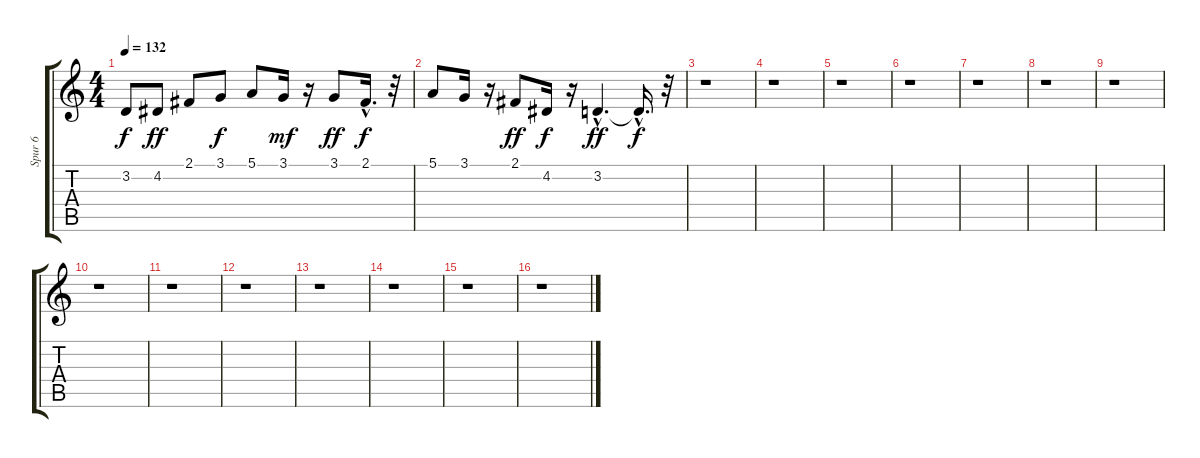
\track ("Spur 6" "Spur 6") {instrument sitar}
\staff {score tabs}
\tuning (E4 B3 G3 D3 A2 E2) {hide}
\ts (4 4)
\tempo 132
\clef g2
\ks c
3.2.8{dy f} 4.2.8{dy ff} 2.1.8 3.1.8{dy f} 5.1.8 3.1.16{dy mf} r.16 3.1.8{dy ff} 2.1{hac}.16{d dy f} r.32 |
5.1.8 3.1.16 r.16 2.1.8{dy ff} 4.2.16{dy f} r.16 3.2{hac}.4{d dy ff} 3.2{hac t}.16{d dy f} r.32 |
r.1 |
r.1 |
r.1 |
r.1 |
r.1 |
r.1 |
r.1 |
r.1 |
r.1 |
r.1 |
r.1 |
r.1 |
r.1 |
r.1
